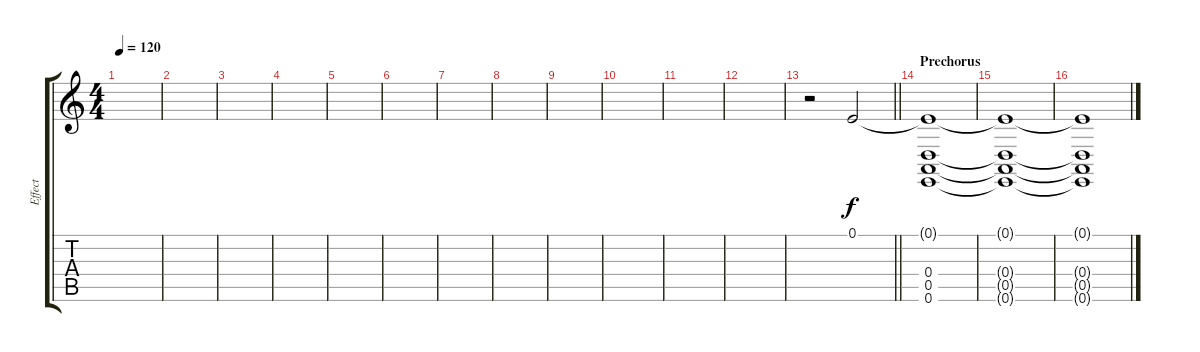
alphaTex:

\track ("Effect" "Effect") {instrument fx6goblins}
\staff {score tabs}
\tuning (E4 B3 G3 D3 A2 E2) {hide}
\ts (4 4)
\tempo 120
\clef g2
\ks c
|
|
|
|
|
|
|
|
|
|
|
|
\barLineRight lightlight
r.2{volume 11} 0.1.2 |
\section ("" "Prechorus")
(0.1{t} 0.4 0.5 0.6).1 |
(0.1{t} 0.4{t} 0.5{t} 0.6{t}).1 |
(0.1{t} 0.4{t} 0.5{t} 0.6{t}).1
